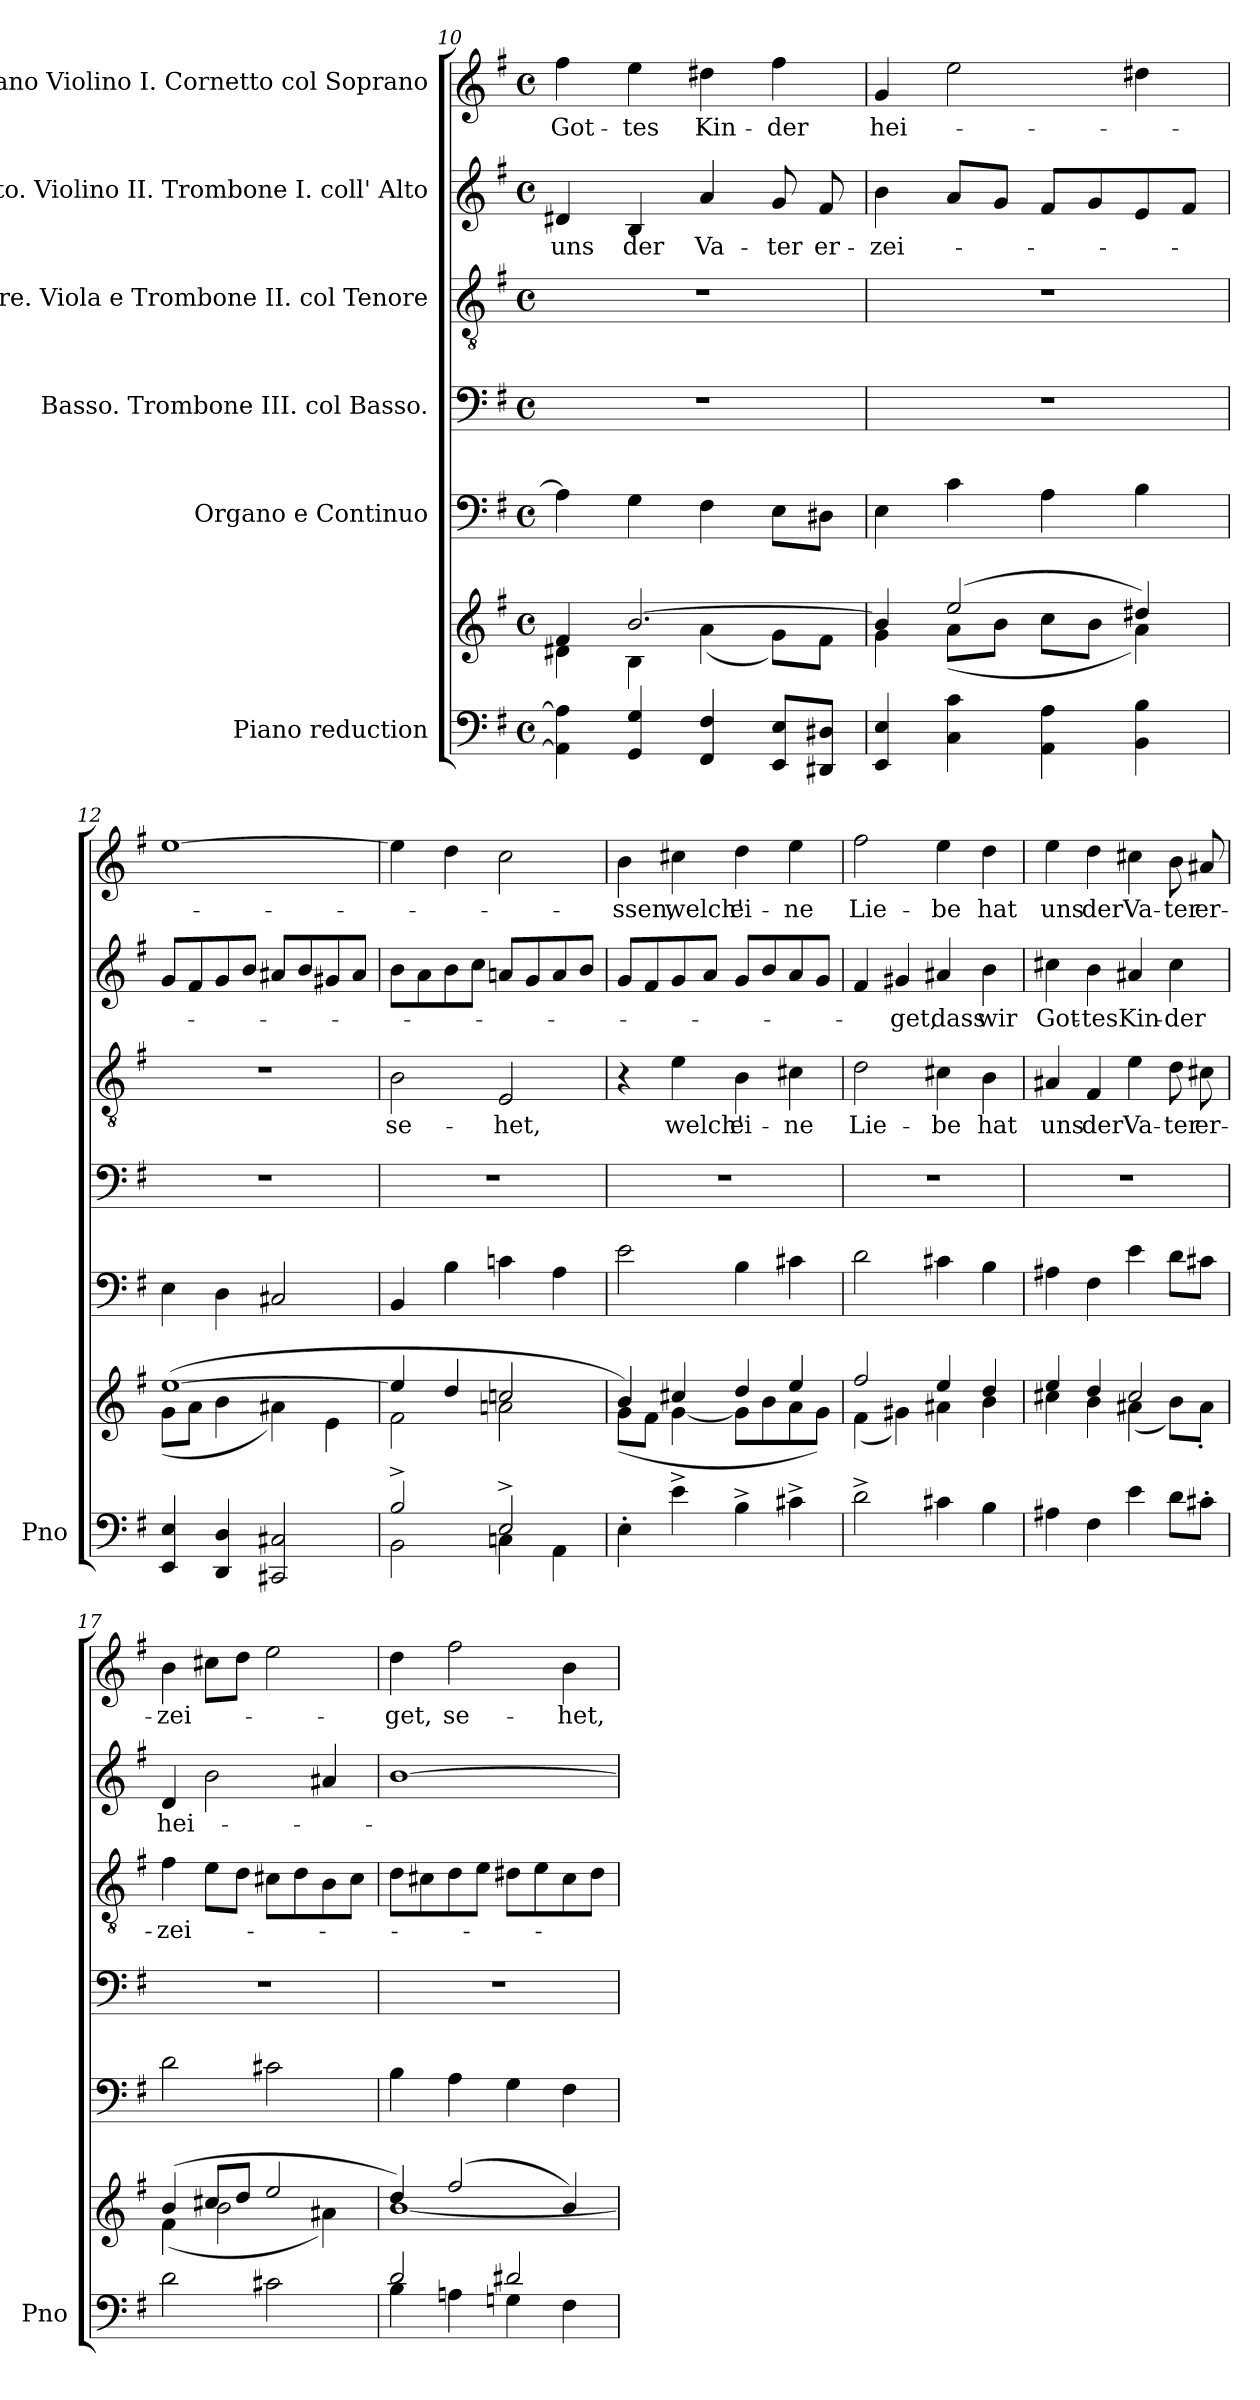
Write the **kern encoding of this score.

**kern	**kern	**kern	**kern	**kern	**text	**kern	**text	**kern	**text
*part6	*part6	*part5	*part4	*part3	*part3	*part2	*part2	*part1	*part1
*staff7	*staff6	*staff5	*staff4	*staff3	*staff3	*staff2	*staff2	*staff1	*staff1
*I"Piano reduction	*	*I"Organo e Continuo	*I"Basso. Trombone III. col Basso.	*I"Tenore. Viola e Trombone II. col Tenore	*	*I"Alto. Violino II. Trombone I. coll' Alto	*	*I"Soprano Violino I. Cornetto col Soprano	*
*I'Pno	*	*	*	*	*	*	*	*	*
*clefF4	*clefG2	*clefF4	*clefF4	*clefGv2	*	*clefG2	*	*clefG2	*
*k[f#]	*k[f#]	*k[f#]	*k[f#]	*k[f#]	*	*k[f#]	*	*k[f#]	*
*M4/4	*M4/4	*M4/4	*M4/4	*M4/4	*	*M4/4	*	*M4/4	*
*met(c)	*met(c)	*met(c)	*met(c)	*met(c)	*	*met(c)	*	*met(c)	*
=10	=10	=10	=10	=10	=10	=10	=10	=10	=10
*	*^	*	*	*	*	*	*	*	*
!	!	!	!	!	!	!	!	!LO:LY:b	!	!LO:LY:b
4AA\] 4A\]	4f#/	4d#X\	4A\]	1r	1r	.	4d#X/	uns	4ff#\	Got-
!	!	!	!	!	!	!	!	!LO:LY:b	!	!LO:LY:b
4GG/ 4G/	[2.b/	4B\	4G\	.	.	.	4B/	der	4ee\	tes
!	!	!	!	!	!	!	!	!LO:LY:b	!	!LO:LY:b
4FF#/ 4F#/	.	(4a\	4F#\	.	.	.	4a/	Va-	4dd#X\	Kin-
!	!	!	!	!	!	!	!	!LO:LY:b	!	!LO:LY:b
8EE/ 8E/L	.	8g\L)	8E\L	.	.	.	8g/	ter	4ff#\	der
!	!	!	!	!	!	!	!	!LO:LY:b	!	!
8DD#X/ 8D#X/J	.	8f#\J	8D#X\J	.	.	.	8f#/	er-	.	.
=11	=11	=11	=11	=11	=11	=11	=11	=11	=11	=11
!	!	!	!	!	!	!	!	!LO:LY:b	!	!LO:LY:b
4EE/ 4E/	4b/]	4g\	4E\	1r	1r	.	4b\	zei-	4g/	hei-
4C\ 4c\	(2ee/	(8a\L	4c\	.	.	.	8a/L	.	2ee\	.
.	.	8b\J	.	.	.	.	8g/J	.	.	.
4AA\ 4A\	.	8cc\L	4A\	.	.	.	8f#/L	.	.	.
.	.	8b\J	.	.	.	.	8g/	.	.	.
4BB\ 4B\	4dd#X/)	4a\)	4B\	.	.	.	8e/	.	4dd#X\	.
.	.	.	.	.	.	.	8f#/J	.	.	.
!!LO:PB:g=z
=12	=12	=12	=12	=12	=12	=12	=12	=12	=12	=12
4EE/ 4E/	([1ee	(8g\L	4E\	1r	1r	.	8g/L	.	[1ee	.
.	.	8a\J	.	.	.	.	8f#/	.	.	.
4DD/ 4D/	.	4b\	4D\	.	.	.	8g/	.	.	.
.	.	.	.	.	.	.	8b/J	.	.	.
2CC#X/ 2C#X/	.	4a#X\)	2C#X/	.	.	.	8a#X/L	.	.	.
.	.	.	.	.	.	.	8b/	.	.	.
.	.	4e\	.	.	.	.	8g#X/	.	.	.
.	.	.	.	.	.	.	8a#/J	.	.	.
=13	=13	=13	=13	=13	=13	=13	=13	=13	=13	=13
*^	*	*	*	*	*	*	*	*	*	*
!	!	!	!	!	!	!	!LO:LY:b	!	!	!	!
2B^/	2BB\	4ee/]	2f#\	4BB/	1r	2B\	se-	8b\L	.	4ee\]	.
.	.	.	.	.	.	.	.	8a\	.	.	.
.	.	4dd/	.	4B\	.	.	.	8b\	.	4dd\	.
.	.	.	.	.	.	.	.	8cc\J	.	.	.
!	!	!	!	!	!	!	!LO:LY:b	!	!	!	!
2E^/	4Cn\	2ccn/	2an\	4cn\	.	2E/	het,	8an/L	.	2cc\	.
.	.	.	.	.	.	.	.	8g/	.	.	.
.	4AA\	.	.	4A\	.	.	.	8a/	.	.	.
.	.	.	.	.	.	.	.	8b/J	.	.	.
*v	*v	*	*	*	*	*	*	*	*	*	*
=14	=14	=14	=14	=14	=14	=14	=14	=14	=14	=14
!	!	!	!	!	!	!	!	!	!	!LO:LY:b
4E'\	4b/)	(8g\L	2e\	1r	4r	.	8g/L	.	4b\	ssen,
.	.	8f#\J	.	.	.	.	8f#/	.	.	.
!	!	!	!	!	!	!LO:LY:b	!	!	!	!LO:LY:b
4e^\	4cc#X/	[4g\	.	.	4e\	welch'	8g/	.	4cc#X\	welch'
.	.	.	.	.	.	.	8a/J	.	.	.
!	!	!	!	!	!	!LO:LY:b	!	!	!	!LO:LY:b
4B^\	4dd/	8g\L]	4B\	.	4B\	ei-	8g/L	.	4dd\	ei-
.	.	8b\	.	.	.	.	8b/	.	.	.
!	!	!	!	!	!	!LO:LY:b	!	!	!	!LO:LY:b
4c#X^\	4ee/	8a\	4c#X\	.	4c#X\	ne	8a/	.	4ee\	ne
.	.	8g\J)	.	.	.	.	8g/J	.	.	.
=15	=15	=15	=15	=15	=15	=15	=15	=15	=15	=15
!	!	!	!	!	!	!LO:LY:b	!	!	!	!LO:LY:b
2d^\	2ff#/	(4f#\	2d\	1r	2d\	Lie-	4f#/	.	2ff#\	Lie-
!	!	!	!	!	!	!	!	!LO:LY:b	!	!
.	.	4g#X\)	.	.	.	.	4g#X/	get,	.	.
!	!	!	!	!	!	!LO:LY:b	!	!LO:LY:b	!	!LO:LY:b
4c#X\	4ee/	4a#X\	4c#X\	.	4c#X\	be	4a#X/	dass	4ee\	be
!	!	!	!	!	!	!LO:LY:b	!	!LO:LY:b	!	!LO:LY:b
4B\	4dd/	4b\	4B\	.	4B\	hat	4b\	wir	4dd\	hat
=16	=16	=16	=16	=16	=16	=16	=16	=16	=16	=16
!	!	!	!	!	!	!LO:LY:b	!	!LO:LY:b	!	!LO:LY:b
4A#X\	4ee/	4cc#X\	4A#X\	1r	4A#X/	uns	4cc#X\	Got-	4ee\	uns
!	!	!	!	!	!	!LO:LY:b	!	!LO:LY:b	!	!LO:LY:b
4F#\	4dd/	4b\	4F#\	.	4F#/	der	4b\	tes	4dd\	der
!	!	!	!	!	!	!LO:LY:b	!	!LO:LY:b	!	!LO:LY:b
4e\	2cc#/	(4a#X\	4e\	.	4e\	Va-	4a#X/	Kin-	4cc#X\	Va-
!	!	!	!	!	!	!LO:LY:b	!	!LO:LY:b	!	!LO:LY:b
8d\L	.	8b\L)	8d\L	.	8d\	ter	4cc#\	der	8b\	ter
!	!	!	!	!	!	!LO:LY:b	!	!	!	!LO:LY:b
8c#X'\J	.	8a#'\J	8c#X\J	.	8c#X\	er-	.	.	8a#X/	er-
=17	=17	=17	=17	=17	=17	=17	=17	=17	=17	=17
!	!	!	!	!	!	!LO:LY:b	!	!LO:LY:b	!	!LO:LY:b
2d\	(4b/	(4f#\	2d\	1r	4f#\	zei-	4d/	hei-	4b\	zei-
.	8cc#X/L	2b\	.	.	8e\L	.	2b\	.	8cc#X\L	.
.	8dd/J	.	.	.	8d\J	.	.	.	8dd\J	.
2c#X\	2ee/	.	2c#X\	.	8c#X\L	.	.	.	2ee\	.
.	.	.	.	.	8d\	.	.	.	.	.
.	.	4a#X\)	.	.	8B\	.	4a#X/	.	.	.
.	.	.	.	.	8c#\J	.	.	.	.	.
!!LO:LB:g=z
=18	=18	=18	=18	=18	=18	=18	=18	=18	=18	=18
*^	*	*	*	*	*	*	*	*	*	*
!	!	!	!	!	!	!	!	!	!	!	!LO:LY:b
2d/	4B\	4dd/)	[1b	4B\	1r	8d\L	.	[1b	.	4dd\	-get,
.	.	.	.	.	.	8c#X\	.	.	.	.	.
!	!	!	!	!	!	!	!	!	!	!	!LO:LY:b
.	4An\	(2ff#/	.	4A\	.	8d\	.	.	.	2ff#\	se-
.	.	.	.	.	.	8e\J	.	.	.	.	.
2d#X/	4Gn\	.	.	4G\	.	8d#X\L	.	.	.	.	.
.	.	.	.	.	.	8e\	.	.	.	.	.
!	!	!	!	!	!	!	!	!	!	!	!LO:LY:b
.	4F#\	4b/)	.	4F#\	.	8c#\	.	.	.	4b\	het,
.	.	.	.	.	.	8d#\J	.	.	.	.	.
*v	*v	*	*	*	*	*	*	*	*	*	*
*	*v	*v	*	*	*	*	*	*	*	*
=	=	=	=	=	=	=	=	=	=
*-	*-	*-	*-	*-	*-	*-	*-	*-	*-
